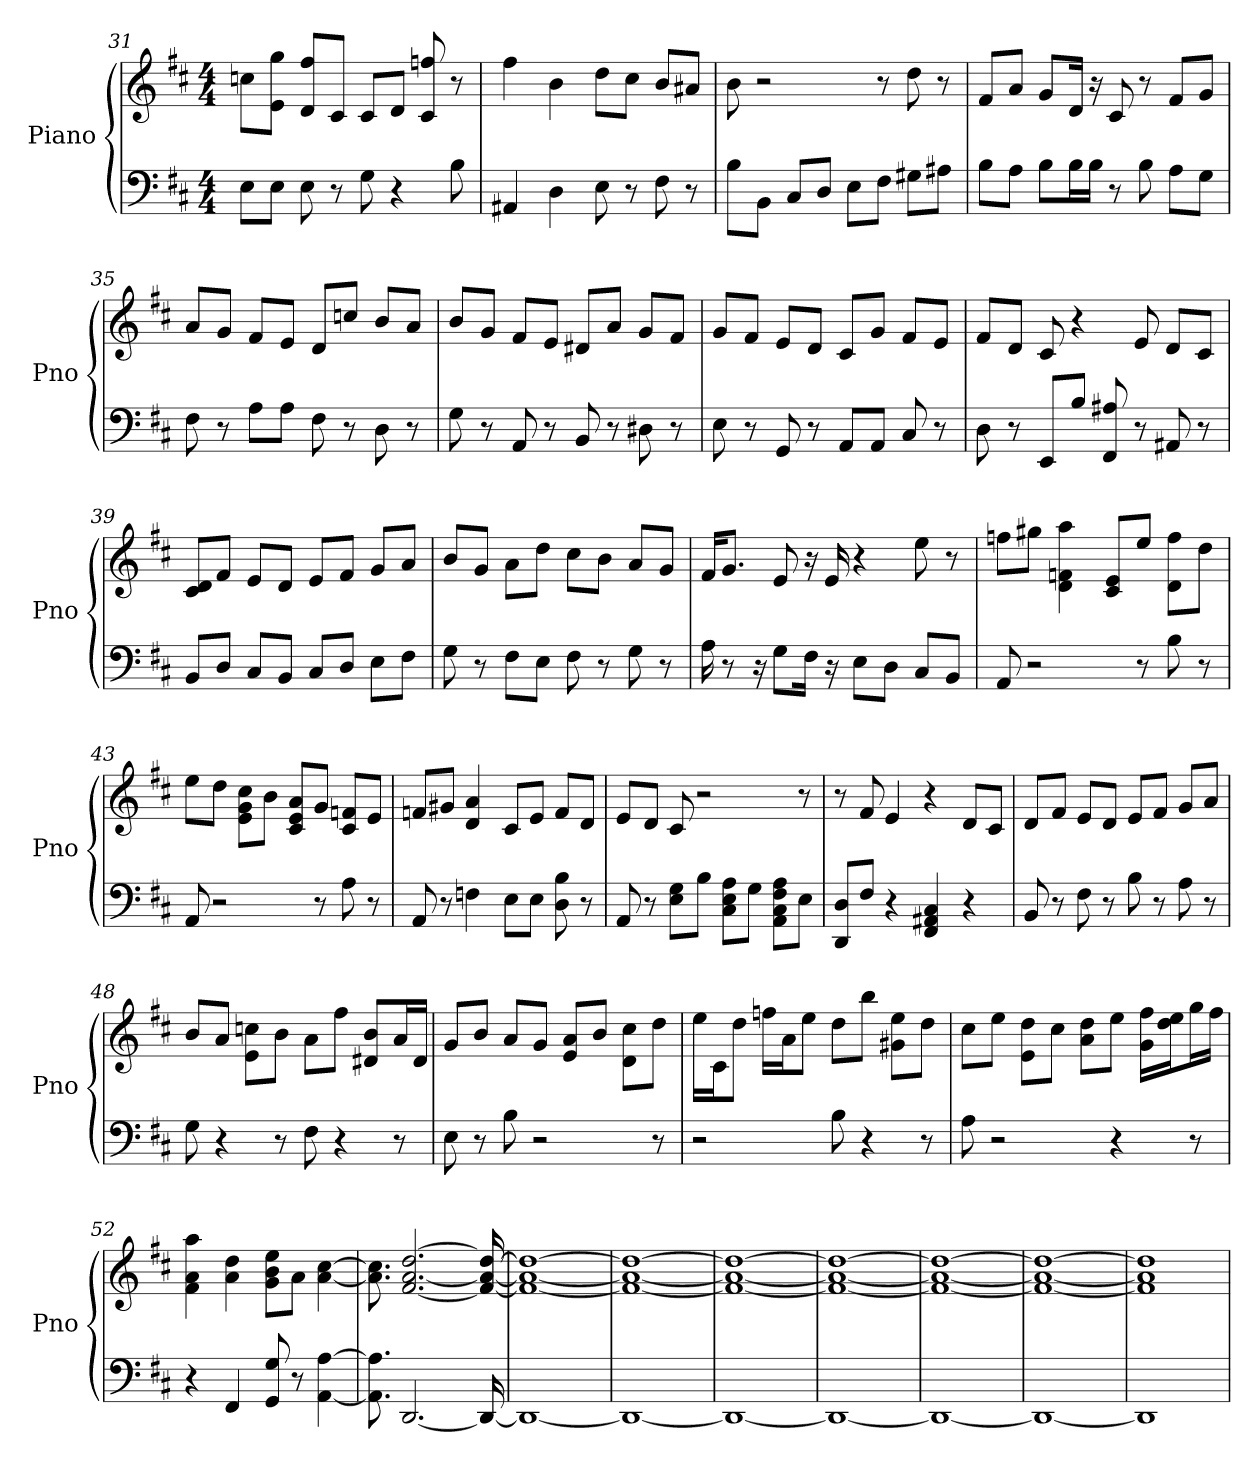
**kern	**kern
*part1	*part1
*staff2	*staff1
*I"Piano	*
*I'Pno	*
*clefF4	*clefG2
*k[f#c#]	*k[f#c#]
*D:	*D:
*M4/4	*M4/4
=31	=31
8E\L	8cc\L
8E\J	8e\ 8gg\J
8E	8d/ 8ff#/L
8r	8c#/J
8G	8c#/L
4r	8d/J
.	8ff 8c#
8B	8r
=32	=32
4AA#	4ff#
4D	4b
8E	8dd\L
8r	8cc#\J
8F#	8b/L
8r	8a#/J
=33	=33
8B\L	8b
8BB\J	2r
8C#/L	.
8D/J	.
8E\L	.
8F#\J	8r
8G#\L	8dd
8A#\J	8r
=34	=34
8B\L	8f#/L
8A\J	8a/J
8B\L	8g/L
16B\L	16d/Jk
16B\JJ	16r
8r	8c#
8B	8r
8A\L	8f#/L
8G\J	8g/J
=35	=35
8F#	8a/L
8r	8g/J
8A\L	8f#/L
8A\J	8e/J
8F#	8d/L
8r	8cc/J
8D	8b/L
8r	8a/J
=36	=36
8G	8b/L
8r	8g/J
8AA	8f#/L
8r	8e/J
8BB	8d#/L
8r	8a/J
8D#	8g/L
8r	8f#/J
=37	=37
8E	8g/L
8r	8f#/J
8GG	8e/L
8r	8d/J
8AA/L	8c#/L
8AA/J	8g/J
8C#	8f#/L
8r	8e/J
=38	=38
8D	8f#/L
8r	8d/J
8EE/L	8c#
8B/J	4r
8FF# 8A#	.
8r	8e
8AA#	8d/L
8r	8c#/J
=39	=39
8BB/L	8d/ 8c#/L
8D/J	8f#/J
8C#/L	8e/L
8BB/J	8d/J
8C#/L	8e/L
8D/J	8f#/J
8E\L	8g/L
8F#\J	8a/J
=40	=40
8G	8b/L
8r	8g/J
8F#\L	8a\L
8E\J	8dd\J
8F#	8cc#\L
8r	8b\J
8G	8a/L
8r	8g/J
=41	=41
16A	16f#/KL
8r	8.g/J
16r	.
8G\L	8e
16F#\Jk	16r
16r	16e
8E\L	4r
8D\J	.
8C#/L	8ee
8BB/J	8r
=42	=42
8AA	8ff\L
2r	8gg#\J
.	4aa 4d 4f
.	8e/ 8c#/L
8r	8ee/J
8B	8ff\ 8d\L
8r	8dd\J
=43	=43
8AA	8ee\L
2r	8dd\J
.	8cc#\ 8g\ 8e\L
.	8b\J
.	8c#/ 8e/ 8a/L
8r	8g/J
8A	8f/ 8c#/L
8r	8e/J
=44	=44
8AA	8f/L
8r	8g#/J
4F	4d 4a
8E\L	8c#/L
8E\J	8e/J
8D 8B	8f/L
8r	8d/J
=45	=45
8AA	8e/L
8r	8d/J
8E\ 8G\L	8c#
8B\J	2r
8A\ 8E\ 8C#\L	.
8G\J	.
8A\ 8F#\ 8AA\ 8C#\L	.
8E\J	8r
=46	=46
8DD/ 8D/L	8r
8F#/J	8f#
4r	4e
4C# 4FF# 4AA#	4r
4r	8d/L
.	8c#/J
=47	=47
8BB	8d/L
8r	8f#/J
8F#	8e/L
8r	8d/J
8B	8e/L
8r	8f#/J
8A	8g/L
8r	8a/J
=48	=48
8G	8b/L
4r	8a/J
.	8cc\ 8e\L
8r	8b\J
8F#	8a\L
4r	8ff#\J
.	8d#/ 8b/L
8r	16a/L
.	16d#/JJ
=49	=49
8E	8g/L
8r	8b/J
8B	8a/L
2r	8g/J
.	8a/ 8e/L
.	8b/J
.	8cc#\ 8d\L
8r	8dd\J
=50	=50
2r	16ee\LL
.	16c#\J
.	8dd\J
.	16ff\LL
.	16a\J
.	8ee\J
8B	8dd\L
4r	8bb\J
.	8g#\ 8ee\L
8r	8dd\J
=51	=51
8A	8cc#\L
2r	8ee\J
.	8dd\ 8e\L
.	8cc#\J
.	8dd\ 8a\L
4r	8ee\J
.	16g\ 16ff#\LL
.	16ee\ 16dd\J
8r	16gg\L
.	16ff#\JJ
=52	=52
4r	4f# 4aa 4a
4FF#	4a 4dd
8G 8GG	8ee\ 8b\ 8g\L
8r	8a\J
[4AA [4A	[4a [4cc#
=53	=53
8.AA] 8.A]	8.a] 8.cc#]
[2.DD	[2.dd [2.f# [2.a
16DD_	16dd_ 16f#_ 16a_
=54	=54
1DD_	1dd_ 1f#_ 1a_
=55	=55
1DD_	1dd_ 1f#_ 1a_
=56	=56
1DD_	1dd_ 1f#_ 1a_
=57	=57
1DD_	1dd_ 1f#_ 1a_
=58	=58
1DD_	1dd_ 1f#_ 1a_
=59	=59
1DD_	1dd_ 1f#_ 1a_
=60	=60
1DD]	1dd] 1f#] 1a]
=	=
*-	*-
